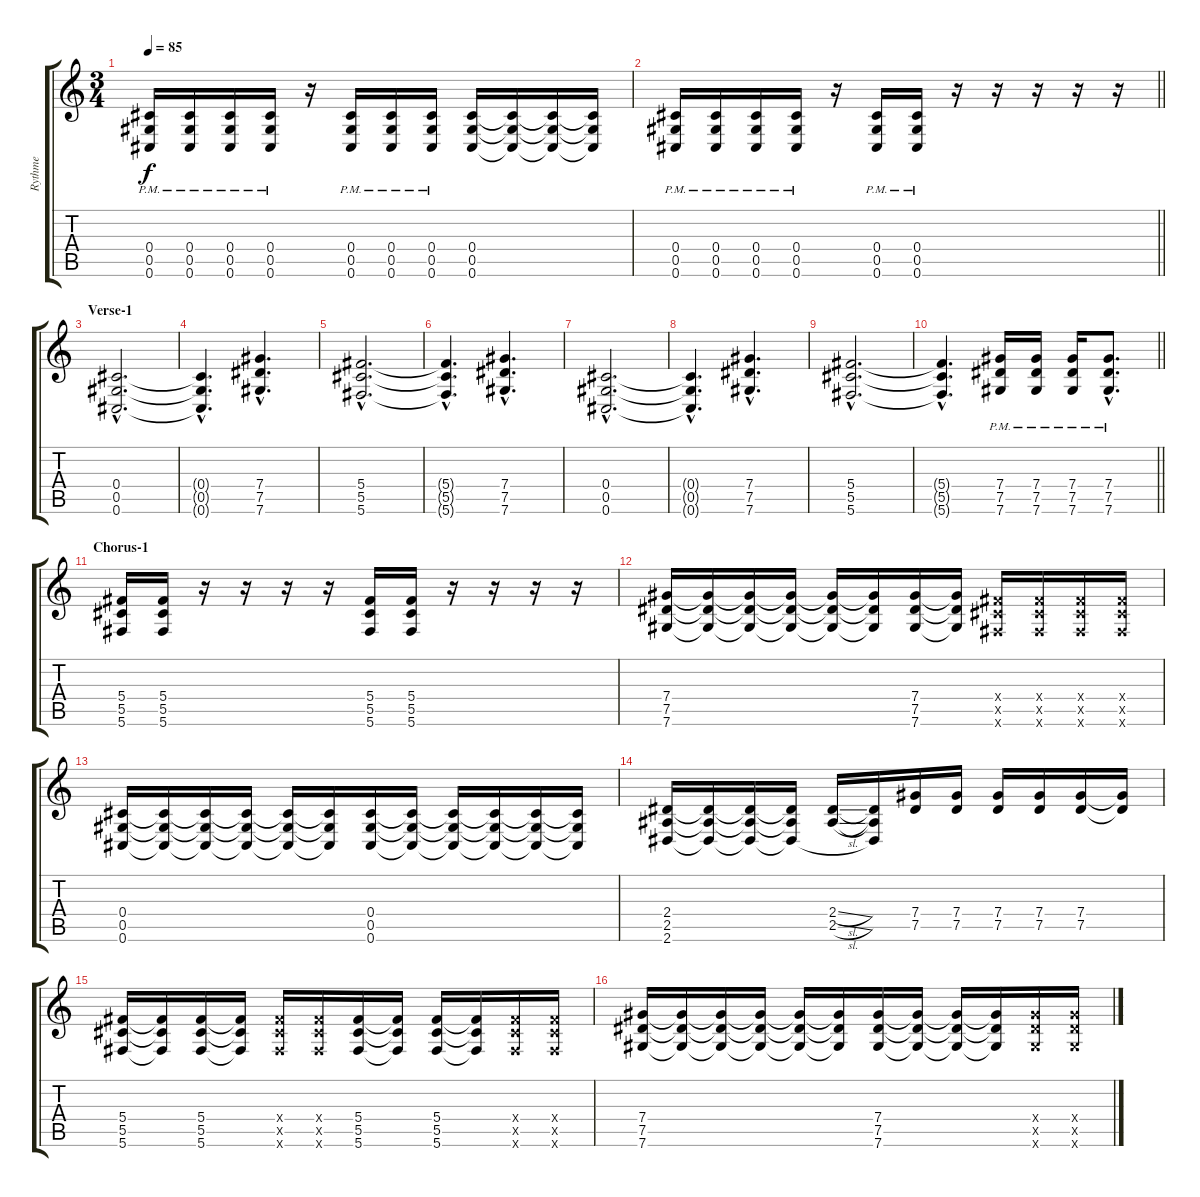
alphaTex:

\track ("Rythme" "Rythme") {instrument distortionguitar}
\staff {score tabs}
\tuning (Eb4 Bb3 Gb3 Db3 Ab2 Db2) {hide}
\ts (3 4)
\tempo 85
\clef g2
\ks c
(0.4{pm} 0.5{pm} 0.6{pm}).16{dy f} (0.4{pm} 0.5{pm} 0.6{pm}).16 (0.4{pm} 0.5{pm} 0.6{pm}).16 (0.4{pm} 0.5{pm} 0.6{pm}).16 r.16 (0.4{pm} 0.5{pm} 0.6{pm}).16 (0.4{pm} 0.5{pm} 0.6{pm}).16 (0.4{pm} 0.5{pm} 0.6{pm}).16 (0.4 0.5 0.6).16 (0.4{t} 0.5{t} 0.6{t}).16 (0.4{t} 0.5{t} 0.6{t}).16 (0.4{t} 0.5{t} 0.6{t}).16 |
\barLineRight lightlight
(0.4{pm} 0.5{pm} 0.6{pm}).16 (0.4{pm} 0.5{pm} 0.6{pm}).16 (0.4{pm} 0.5{pm} 0.6{pm}).16 (0.4{pm} 0.5{pm} 0.6{pm}).16 r.16 (0.4{pm} 0.5{pm} 0.6{pm}).16 (0.4{pm} 0.5{pm} 0.6{pm}).16 r.16 r.16 r.16 r.16 r.16 |
\section ("" "Verse-1")
(0.4{hac} 0.5{hac} 0.6{hac}).2{d} |
(0.4{hac t} 0.5{hac t} 0.6{hac t}).4{d} (7.4{hac} 7.5{hac} 7.6{hac}).4{d} |
(5.4{hac} 5.5{hac} 5.6{hac}).2{d} |
(5.4{hac t} 5.5{hac t} 5.6{hac t}).4{d} (7.4{hac} 7.5{hac} 7.6{hac}).4{d} |
(0.4{hac} 0.5{hac} 0.6{hac}).2{d} |
(0.4{hac t} 0.5{hac t} 0.6{hac t}).4{d} (7.4{hac} 7.5{hac} 7.6{hac}).4{d} |
(5.4{hac} 5.5{hac} 5.6{hac}).2{d} |
\barLineRight lightlight
(5.4{hac t} 5.5{hac t} 5.6{hac t}).4{d} (7.4{pm} 7.5{pm} 7.6{pm}).16 (7.4{pm} 7.5{pm} 7.6{pm}).16 (7.4{pm} 7.5{pm} 7.6{pm}).16 (7.4{hac pm} 7.5{hac pm} 7.6{hac pm}).8{d} |
\section ("" "Chorus-1")
(5.4 5.5 5.6).16 (5.4 5.5 5.6).16 r.16 r.16 r.16 r.16 (5.4 5.5 5.6).16 (5.4 5.5 5.6).16 r.16 r.16 r.16 r.16 |
(7.4 7.5 7.6).16 (7.4{t} 7.5{t} 7.6{t}).16 (7.4{t} 7.5{t} 7.6{t}).16 (7.4{t} 7.5{t} 7.6{t}).16 (7.4{t} 7.5{t} 7.6{t}).16 (7.4{t} 7.5{t} 7.6{t}).16 (7.4 7.5 7.6).16 (7.4{t} 7.5{t} 7.6{t}).16 (5.4{x} 5.5{x} 5.6{x}).16 (5.4{x} 5.5{x} 5.6{x}).16 (5.4{x} 5.5{x} 5.6{x}).16 (5.4{x} 5.5{x} 5.6{x}).16 |
(0.4 0.5 0.6).16 (0.4{t} 0.5{t} 0.6{t}).16 (0.4{t} 0.5{t} 0.6{t}).16 (0.4{t} 0.5{t} 0.6{t}).16 (0.4{t} 0.5{t} 0.6{t}).16 (0.4{t} 0.5{t} 0.6{t}).16 (0.4 0.5 0.6).16 (0.4{t} 0.5{t} 0.6{t}).16 (0.4{t} 0.5{t} 0.6{t}).16 (0.4{t} 0.5{t} 0.6{t}).16 (0.4{t} 0.5{t} 0.6{t}).16 (0.4{t} 0.5{t} 0.6{t}).16 |
(2.4 2.5 2.6).16 (2.4{t} 2.5{t} 2.6{t}).16 (2.4{t} 2.5{t} 2.6{t}).16 (2.4{t} 2.5{t} 2.6{t}).16 (2.4{sl} 2.5{sl}).16 (2.4{t} 2.5{t} 2.6{t}).16 (7.4 7.5).16 (7.4 7.5).16 (7.4 7.5).16 (7.4 7.5).16 (7.4 7.5).16 (7.4{t} 7.5{t}).16 |
(5.4 5.5 5.6).16 (5.4{t} 5.5{t} 5.6{t}).16 (5.4 5.5 5.6).16 (5.4{t} 5.5{t} 5.6{t}).16 (5.4{x} 5.5{x} 5.6{x}).16 (5.4{x} 5.5{x} 5.6{x}).16 (5.4 5.5 5.6).16 (5.4{t} 5.5{t} 5.6{t}).16 (5.4 5.5 5.6).16 (5.4{t} 5.5{t} 5.6{t}).16 (5.4{x} 5.5{x} 5.6{x}).16 (5.4{x} 5.5{x} 5.6{x}).16 |
(7.4 7.5 7.6).16 (7.4{t} 7.5{t} 7.6{t}).16 (7.4{t} 7.5{t} 7.6{t}).16 (7.4{t} 7.5{t} 7.6{t}).16 (7.4{t} 7.5{t} 7.6{t}).16 (7.4{t} 7.5{t} 7.6{t}).16 (7.4 7.5 7.6).16 (7.4{t} 7.5{t} 7.6{t}).16 (7.4{t} 7.5{t} 7.6{t}).16 (7.4{t} 7.5{t} 7.6{t}).16 (7.4{x} 7.5{x} 7.6{x}).16 (7.4{x} 7.5{x} 7.6{x}).16
